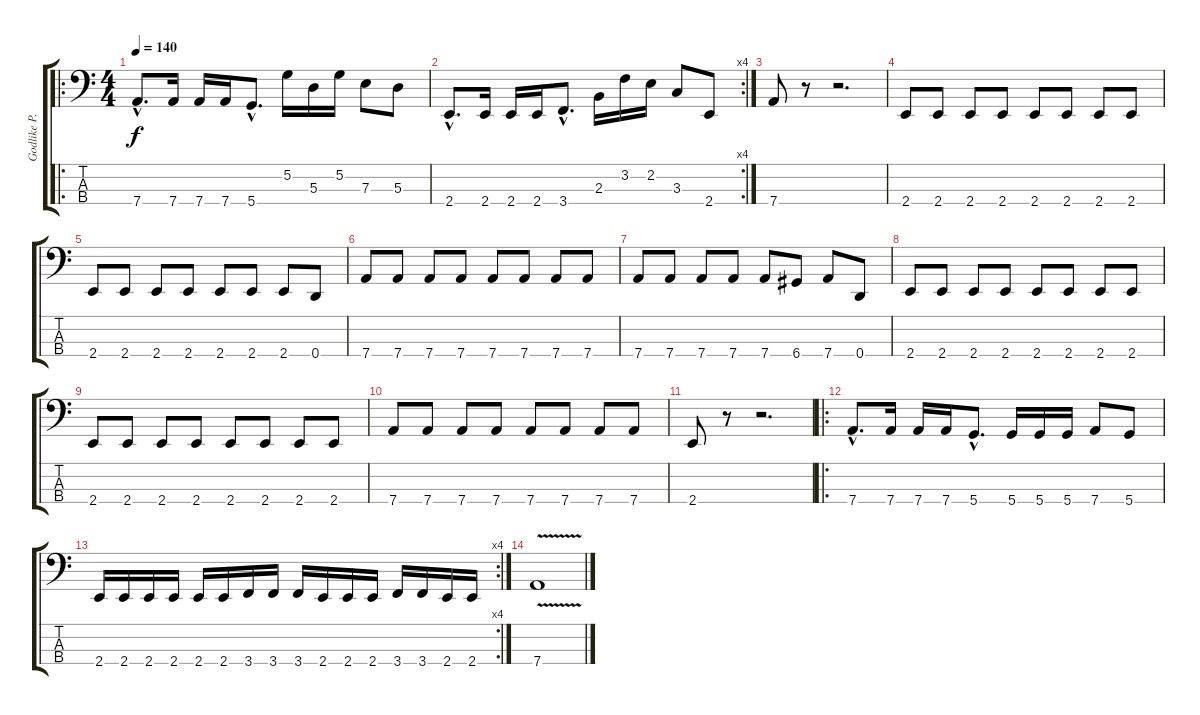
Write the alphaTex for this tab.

\track ("Godlike P." "Godlike P.") {instrument electricbassfinger}
\staff {score tabs}
\tuning (G2 D2 A1 D1) {hide}
\ro
\ts (4 4)
\tempo 140
\clef f4
\ks c
7.4{hac}.8{d dy f} 7.4.16 7.4.16 7.4.16 5.4{hac}.8{d} 5.2.16 5.3.16 5.2.16 7.3.8 5.3.8 |
\rc 4
2.4{hac}.8{d} 2.4.16 2.4.16 2.4.16 3.4{hac}.8{d} 2.3.16 3.2.16 2.2.16 3.3.8 2.4.8 |
7.4.8 r.8 r.2{d} |
2.4.8 2.4.8 2.4.8 2.4.8 2.4.8 2.4.8 2.4.8 2.4.8 |
2.4.8 2.4.8 2.4.8 2.4.8 2.4.8 2.4.8 2.4.8 0.4.8 |
7.4.8 7.4.8 7.4.8 7.4.8 7.4.8 7.4.8 7.4.8 7.4.8 |
7.4.8 7.4.8 7.4.8 7.4.8 7.4.8 6.4.8 7.4.8 0.4.8 |
2.4.8 2.4.8 2.4.8 2.4.8 2.4.8 2.4.8 2.4.8 2.4.8 |
2.4.8 2.4.8 2.4.8 2.4.8 2.4.8 2.4.8 2.4.8 2.4.8 |
7.4.8 7.4.8 7.4.8 7.4.8 7.4.8 7.4.8 7.4.8 7.4.8 |
2.4.8 r.8 r.2{d} |
\ro
7.4{hac}.8{d} 7.4.16 7.4.16 7.4.16 5.4{hac}.8{d} 5.4.16 5.4.16 5.4.16 7.4.8 5.4.8 |
\rc 4
2.4.16 2.4.16 2.4.16 2.4.16 2.4.16 2.4.16 3.4.16 3.4.16 3.4.16 2.4.16 2.4.16 2.4.16 3.4.16 3.4.16 2.4.16 2.4.16 |
7.4{v}.1
